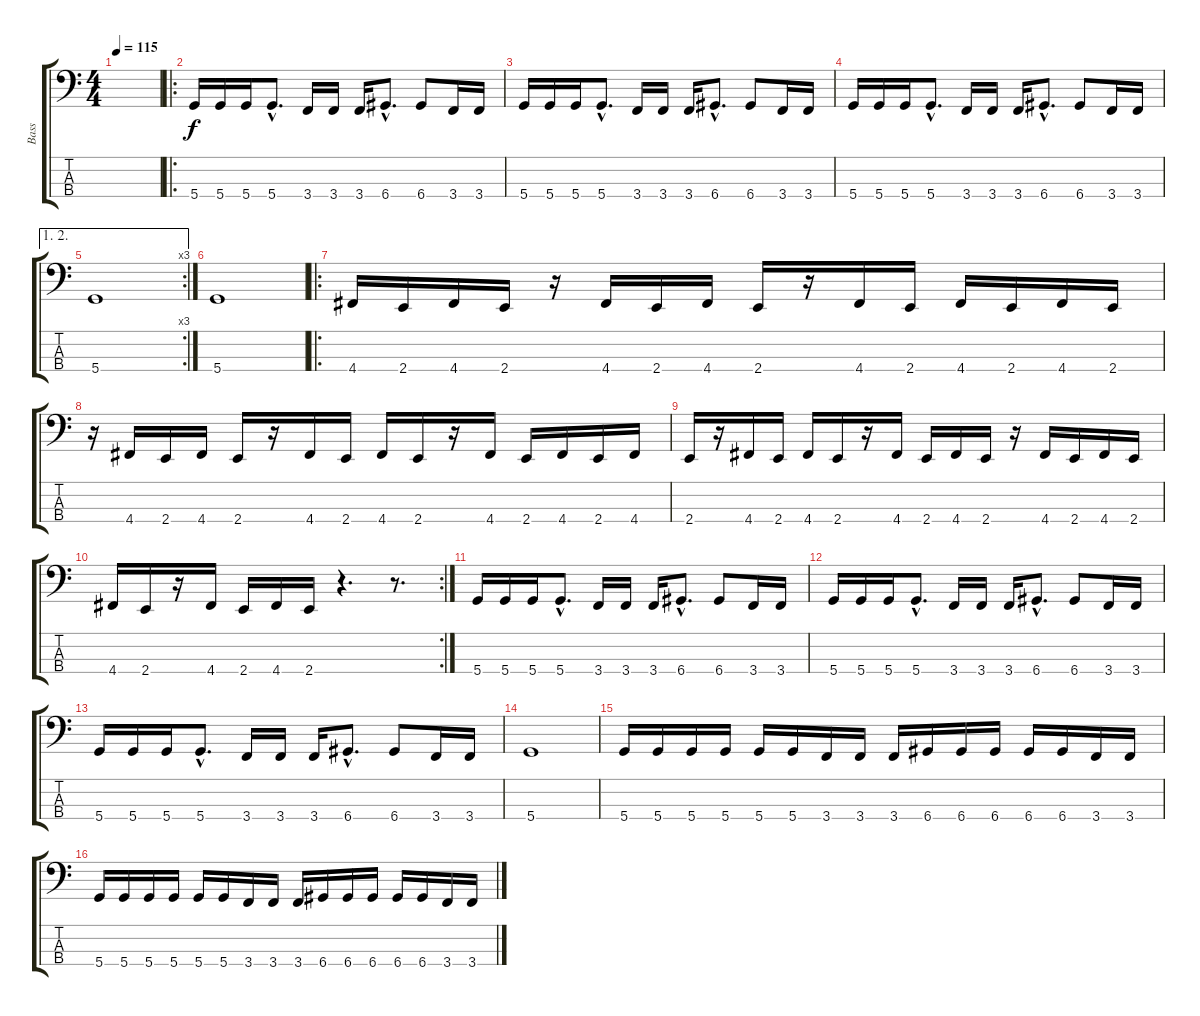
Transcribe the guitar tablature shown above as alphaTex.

\track ("Bass" "Bass") {instrument electricbasspick}
\staff {score tabs}
\tuning (G2 D2 A1 D1) {hide}
\ts (4 4)
\tempo 115
\clef f4
\ks c
|
\ro
5.4.16 5.4.16 5.4.16 5.4{hac}.8{d} 3.4.16 3.4.16 3.4.16 6.4{hac}.8{d} 6.4.8 3.4.16 3.4.16 |
5.4.16 5.4.16 5.4.16 5.4{hac}.8{d} 3.4.16 3.4.16 3.4.16 6.4{hac}.8{d} 6.4.8 3.4.16 3.4.16 |
5.4.16 5.4.16 5.4.16 5.4{hac}.8{d} 3.4.16 3.4.16 3.4.16 6.4{hac}.8{d} 6.4.8 3.4.16 3.4.16 |
\ae (1 2)
\rc 3
5.4.1 |
5.4.1 |
\ro
4.4.16 2.4.16 4.4.16 2.4.16 r.16 4.4.16 2.4.16 4.4.16 2.4.16 r.16 4.4.16 2.4.16 4.4.16 2.4.16 4.4.16 2.4.16 |
r.16 4.4.16 2.4.16 4.4.16 2.4.16 r.16 4.4.16 2.4.16 4.4.16 2.4.16 r.16 4.4.16 2.4.16 4.4.16 2.4.16 4.4.16 |
2.4.16 r.16 4.4.16 2.4.16 4.4.16 2.4.16 r.16 4.4.16 2.4.16 4.4.16 2.4.16 r.16 4.4.16 2.4.16 4.4.16 2.4.16 |
\rc 2
4.4.16 2.4.16 r.16 4.4.16 2.4.16 4.4.16 2.4.16 r.4{d} r.8{d} |
5.4.16 5.4.16 5.4.16 5.4{hac}.8{d} 3.4.16 3.4.16 3.4.16 6.4{hac}.8{d} 6.4.8 3.4.16 3.4.16 |
5.4.16 5.4.16 5.4.16 5.4{hac}.8{d} 3.4.16 3.4.16 3.4.16 6.4{hac}.8{d} 6.4.8 3.4.16 3.4.16 |
5.4.16 5.4.16 5.4.16 5.4{hac}.8{d} 3.4.16 3.4.16 3.4.16 6.4{hac}.8{d} 6.4.8 3.4.16 3.4.16 |
5.4.1 |
5.4.16 5.4.16 5.4.16 5.4.16 5.4.16 5.4.16 3.4.16 3.4.16 3.4.16 6.4.16 6.4.16 6.4.16 6.4.16 6.4.16 3.4.16 3.4.16 |
5.4.16 5.4.16 5.4.16 5.4.16 5.4.16 5.4.16 3.4.16 3.4.16 3.4.16 6.4.16 6.4.16 6.4.16 6.4.16 6.4.16 3.4.16 3.4.16
